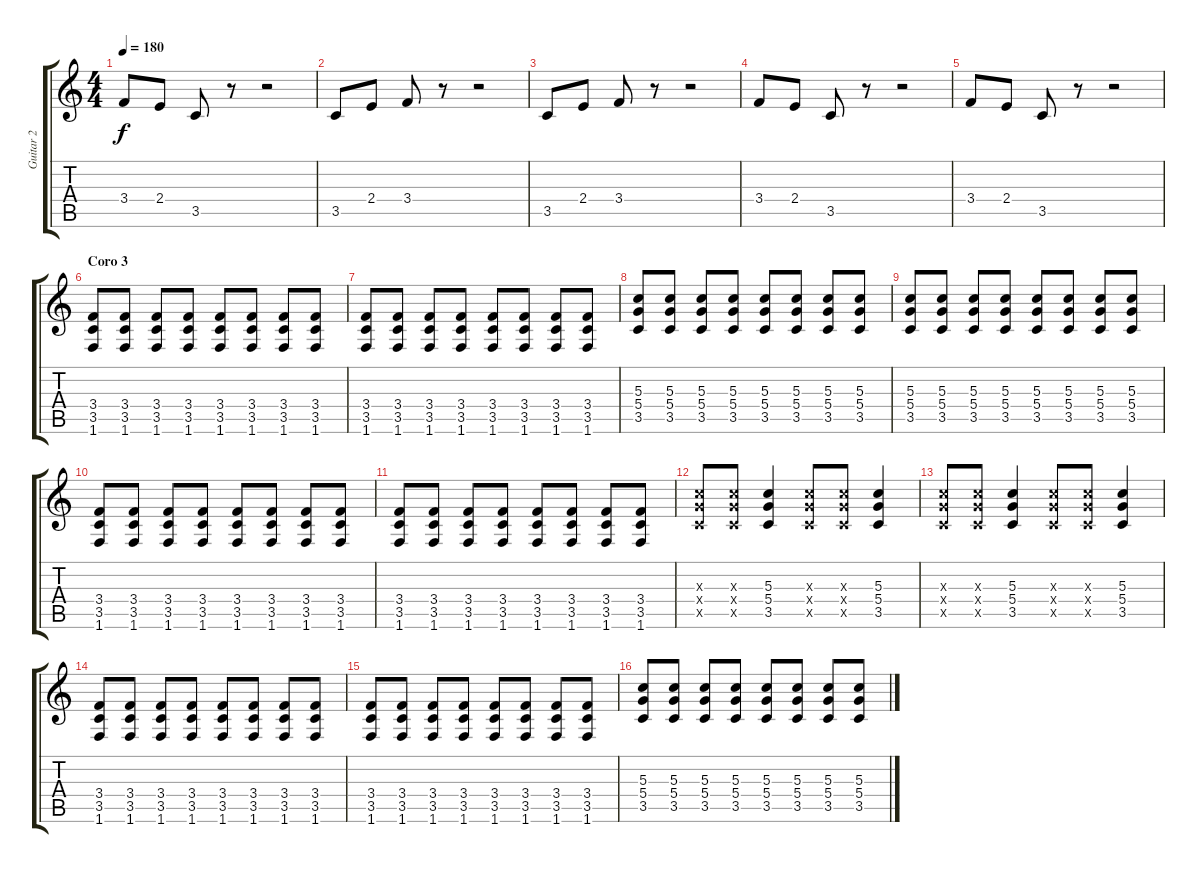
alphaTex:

\track ("Guitar 2" "Guitar 2") {instrument distortionguitar}
\staff {score tabs}
\tuning (E4 B3 G3 D3 A2 E2) {hide}
\ts (4 4)
\tempo 180
\clef g2
\ks c
3.4.8{dy f} 2.4.8 3.5.8 r.8 r.2 |
3.5.8{instrument electricguitarmuted} 2.4.8 3.4.8 r.8 r.2 |
3.5.8 2.4.8 3.4.8 r.8 r.2 |
3.4.8 2.4.8 3.5.8 r.8 r.2 |
3.4.8 2.4.8 3.5.8 r.8 r.2 |
\section ("" "Coro 3")
(3.4 3.5 1.6).8{instrument distortionguitar} (3.4 3.5 1.6).8 (3.4 3.5 1.6).8 (3.4 3.5 1.6).8 (3.4 3.5 1.6).8 (3.4 3.5 1.6).8 (3.4 3.5 1.6).8 (3.4 3.5 1.6).8 |
(3.4 3.5 1.6).8 (3.4 3.5 1.6).8 (3.4 3.5 1.6).8 (3.4 3.5 1.6).8 (3.4 3.5 1.6).8 (3.4 3.5 1.6).8 (3.4 3.5 1.6).8 (3.4 3.5 1.6).8 |
(5.3 5.4 3.5).8 (5.3 5.4 3.5).8 (5.3 5.4 3.5).8 (5.3 5.4 3.5).8 (5.3 5.4 3.5).8 (5.3 5.4 3.5).8 (5.3 5.4 3.5).8 (5.3 5.4 3.5).8 |
(5.3 5.4 3.5).8 (5.3 5.4 3.5).8 (5.3 5.4 3.5).8 (5.3 5.4 3.5).8 (5.3 5.4 3.5).8 (5.3 5.4 3.5).8 (5.3 5.4 3.5).8 (5.3 5.4 3.5).8 |
(3.4 3.5 1.6).8 (3.4 3.5 1.6).8 (3.4 3.5 1.6).8 (3.4 3.5 1.6).8 (3.4 3.5 1.6).8 (3.4 3.5 1.6).8 (3.4 3.5 1.6).8 (3.4 3.5 1.6).8 |
(3.4 3.5 1.6).8 (3.4 3.5 1.6).8 (3.4 3.5 1.6).8 (3.4 3.5 1.6).8 (3.4 3.5 1.6).8 (3.4 3.5 1.6).8 (3.4 3.5 1.6).8 (3.4 3.5 1.6).8 |
(5.3{x} 5.4{x} 3.5{x}).8 (5.3{x} 5.4{x} 3.5{x}).8 (5.3 5.4 3.5).4 (5.3{x} 5.4{x} 3.5{x}).8 (5.3{x} 5.4{x} 3.5{x}).8 (5.3 5.4 3.5).4 |
(5.3{x} 5.4{x} 3.5{x}).8 (5.3{x} 5.4{x} 3.5{x}).8 (5.3 5.4 3.5).4 (5.3{x} 5.4{x} 3.5{x}).8 (5.3{x} 5.4{x} 3.5{x}).8 (5.3 5.4 3.5).4 |
(3.4 3.5 1.6).8{instrument distortionguitar} (3.4 3.5 1.6).8 (3.4 3.5 1.6).8 (3.4 3.5 1.6).8 (3.4 3.5 1.6).8 (3.4 3.5 1.6).8 (3.4 3.5 1.6).8 (3.4 3.5 1.6).8 |
(3.4 3.5 1.6).8 (3.4 3.5 1.6).8 (3.4 3.5 1.6).8 (3.4 3.5 1.6).8 (3.4 3.5 1.6).8 (3.4 3.5 1.6).8 (3.4 3.5 1.6).8 (3.4 3.5 1.6).8 |
(5.3 5.4 3.5).8 (5.3 5.4 3.5).8 (5.3 5.4 3.5).8 (5.3 5.4 3.5).8 (5.3 5.4 3.5).8 (5.3 5.4 3.5).8 (5.3 5.4 3.5).8 (5.3 5.4 3.5).8
